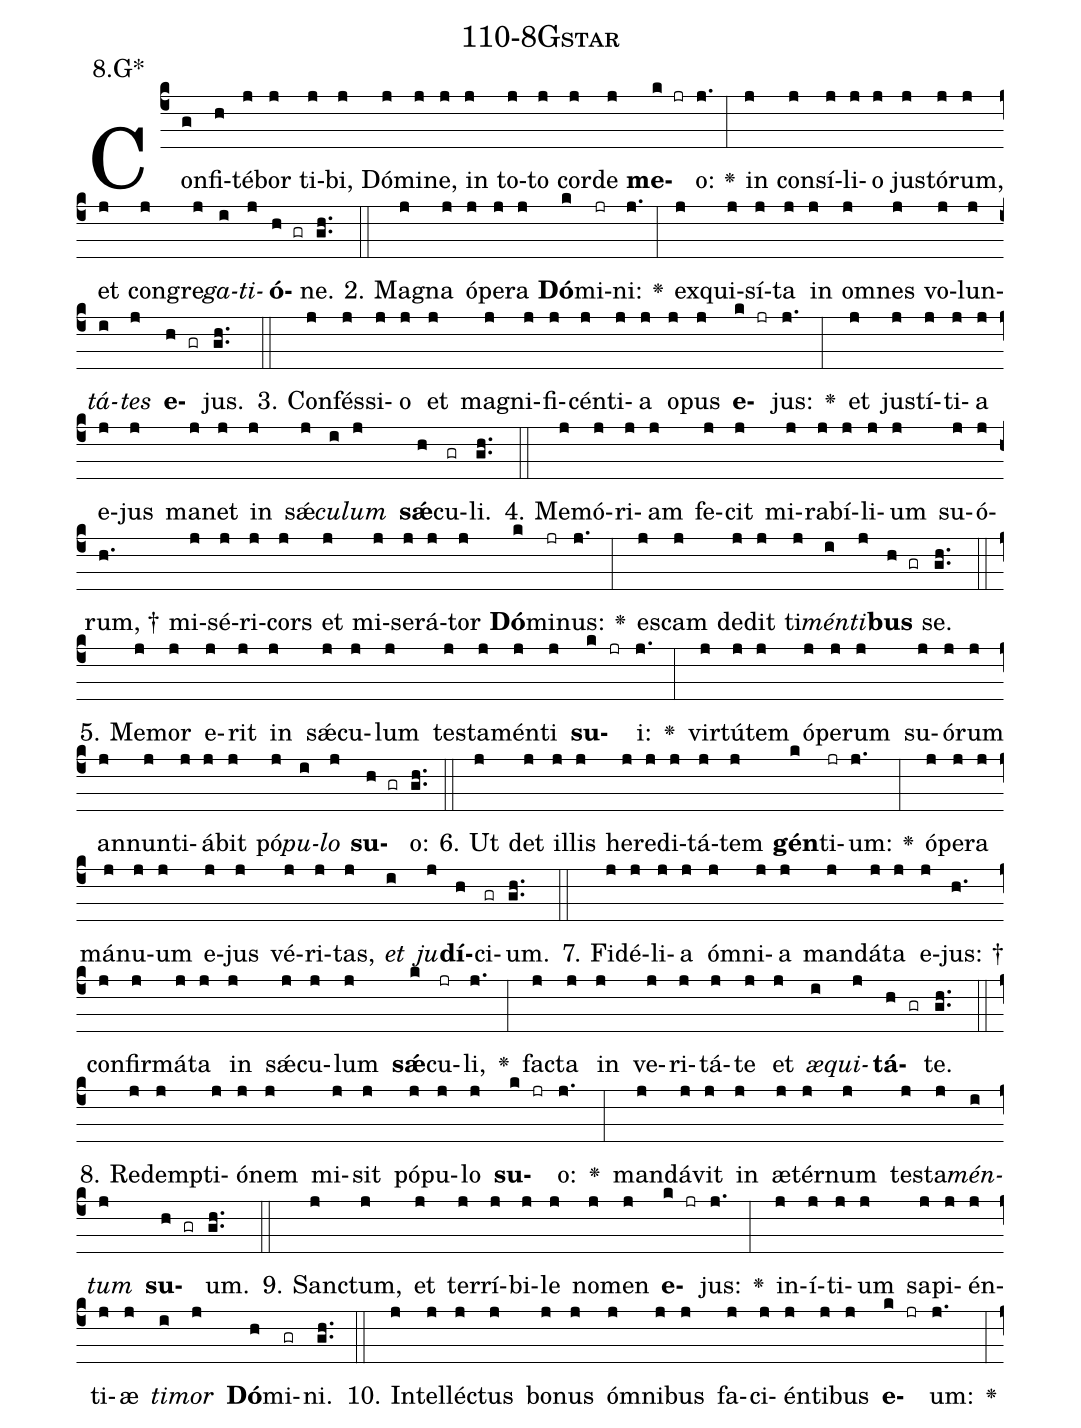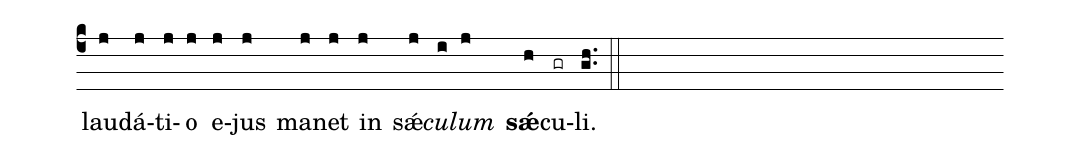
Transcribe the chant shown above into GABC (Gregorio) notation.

name: 110-8Gstar;
annotation: 8.G*;
%%
(c4)Con(g)fi(h)té(j)bor(j) ti(j)bi,(j) Dó(j)mi(j)ne,(j) in(j) to(j)to(j) cor(j)de(j) <b>me</b>(k jr)o:(j.) <v>\greheightstar</v>(:) in(j) con(j)sí(j)li(j)o(j) jus(j)tó(j)rum,(j) et(j) con(j)gre(j)<i>ga</i>(i)<i>ti</i>(j)<b>ó</b>(h gr)ne.(gh..) (::)
2. Ma(j)gna(j) ó(j)pe(j)ra(j) <b>Dó</b>(k)mi(jr)ni:(j.) <v>\greheightstar</v>(:) ex(j)qui(j)sí(j)ta(j) in(j) om(j)nes(j) vo(j)lun(j)<i>tá</i>(i)<i>tes</i>(j) <b>e</b>(h gr)jus.(gh..) (::)
3. Con(j)fés(j)si(j)o(j) et(j) ma(j)gni(j)fi(j)cén(j)ti(j)a(j) o(j)pus(j) <b>e</b>(k jr)jus:(j.) <v>\greheightstar</v>(:) et(j) jus(j)tí(j)ti(j)a(j) e(j)jus(j) ma(j)net(j) in(j) sǽ(j)<i>cu</i>(i)<i>lum</i>(j) <b>sǽ</b>(h)cu(gr)li.(gh..) (::)
4. Me(j)mó(j)ri(j)am(j) fe(j)cit(j) mi(j)ra(j)bí(j)li(j)um(j) su(j)ó(j)rum, †(h.) mi(j)sé(j)ri(j)cors(j) et(j) mi(j)se(j)rá(j)tor(j) <b>Dó</b>(k)mi(jr)nus:(j.) <v>\greheightstar</v>(:) es(j)cam(j) de(j)dit(j) ti(j)<i>mén</i>(i)<i>ti</i>(j)<b>bus</b>(h gr) se.(gh..) (::)
5. Me(j)mor(j) e(j)rit(j) in(j) sǽ(j)cu(j)lum(j) tes(j)ta(j)mén(j)ti(j) <b>su</b>(k jr)i:(j.) <v>\greheightstar</v>(:) vir(j)tú(j)tem(j) ó(j)pe(j)rum(j) su(j)ó(j)rum(j) an(j)nun(j)ti(j)á(j)bit(j) pó(j)<i>pu</i>(i)<i>lo</i>(j) <b>su</b>(h gr)o:(gh..) (::)
6. Ut(j) det(j) il(j)lis(j) he(j)re(j)di(j)tá(j)tem(j) <b>gén</b>(k)ti(jr)um:(j.) <v>\greheightstar</v>(:) ó(j)pe(j)ra(j) má(j)nu(j)um(j) e(j)jus(j) vé(j)ri(j)tas,(j) <i>et</i>(i) <i>ju</i>(j)<b>dí</b>(h)ci(gr)um.(gh..) (::)
7. Fi(j)dé(j)li(j)a(j) óm(j)ni(j)a(j) man(j)dá(j)ta(j) e(j)jus: †(h.) con(j)fir(j)má(j)ta(j) in(j) sǽ(j)cu(j)lum(j) <b>sǽ</b>(k)cu(jr)li,(j.) <v>\greheightstar</v>(:) fac(j)ta(j) in(j) ve(j)ri(j)tá(j)te(j) et(j) <i>æ</i>(i)<i>qui</i>(j)<b>tá</b>(h gr)te.(gh..) (::)
8. Red(j)emp(j)ti(j)ó(j)nem(j) mi(j)sit(j) pó(j)pu(j)lo(j) <b>su</b>(k jr)o:(j.) <v>\greheightstar</v>(:) man(j)dá(j)vit(j) in(j) æ(j)tér(j)num(j) tes(j)ta(j)<i>mén</i>(i)<i>tum</i>(j) <b>su</b>(h gr)um.(gh..) (::)
9. Sanc(j)tum,(j) et(j) ter(j)rí(j)bi(j)le(j) no(j)men(j) <b>e</b>(k jr)jus:(j.) <v>\greheightstar</v>(:) in(j)í(j)ti(j)um(j) sa(j)pi(j)én(j)ti(j)æ(j) <i>ti</i>(i)<i>mor</i>(j) <b>Dó</b>(h)mi(gr)ni.(gh..) (::)
10. In(j)tel(j)léc(j)tus(j) bo(j)nus(j) óm(j)ni(j)bus(j) fa(j)ci(j)én(j)ti(j)bus(j) <b>e</b>(k jr)um:(j.) <v>\greheightstar</v>(:) lau(j)dá(j)ti(j)o(j) e(j)jus(j) ma(j)net(j) in(j) sǽ(j)<i>cu</i>(i)<i>lum</i>(j) <b>sǽ</b>(h)cu(gr)li.(gh..) (::)
